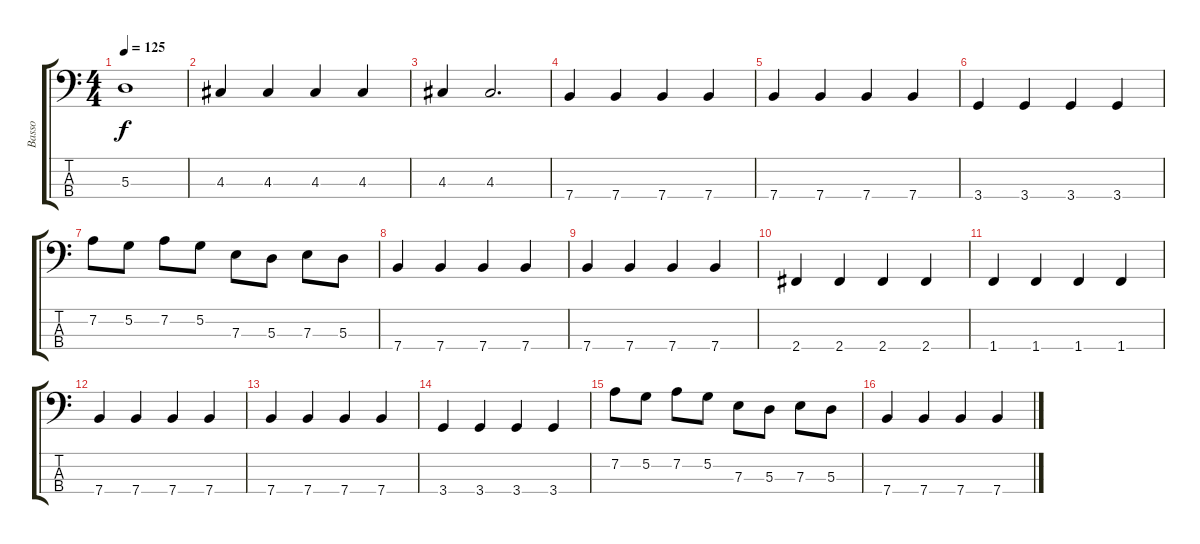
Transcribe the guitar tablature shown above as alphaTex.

\track ("Basso" "Basso") {instrument electricbassfinger}
\staff {score tabs}
\tuning (G2 D2 A1 E1) {hide}
\ts (4 4)
\tempo 125
\clef f4
\ks c
5.3.1{dy f} |
4.3.4 4.3.4 4.3.4 4.3.4 |
4.3.4 4.3.2{d} |
7.4.4 7.4.4 7.4.4 7.4.4 |
7.4.4 7.4.4 7.4.4 7.4.4 |
3.4.4 3.4.4 3.4.4 3.4.4 |
7.2.8 5.2.8 7.2.8 5.2.8 7.3.8 5.3.8 7.3.8 5.3.8 |
7.4.4 7.4.4 7.4.4 7.4.4 |
7.4.4 7.4.4 7.4.4 7.4.4 |
2.4.4 2.4.4 2.4.4 2.4.4 |
1.4.4 1.4.4 1.4.4 1.4.4 |
7.4.4 7.4.4 7.4.4 7.4.4 |
7.4.4 7.4.4 7.4.4 7.4.4 |
3.4.4 3.4.4 3.4.4 3.4.4 |
7.2.8 5.2.8 7.2.8 5.2.8 7.3.8 5.3.8 7.3.8 5.3.8 |
7.4.4 7.4.4 7.4.4 7.4.4
